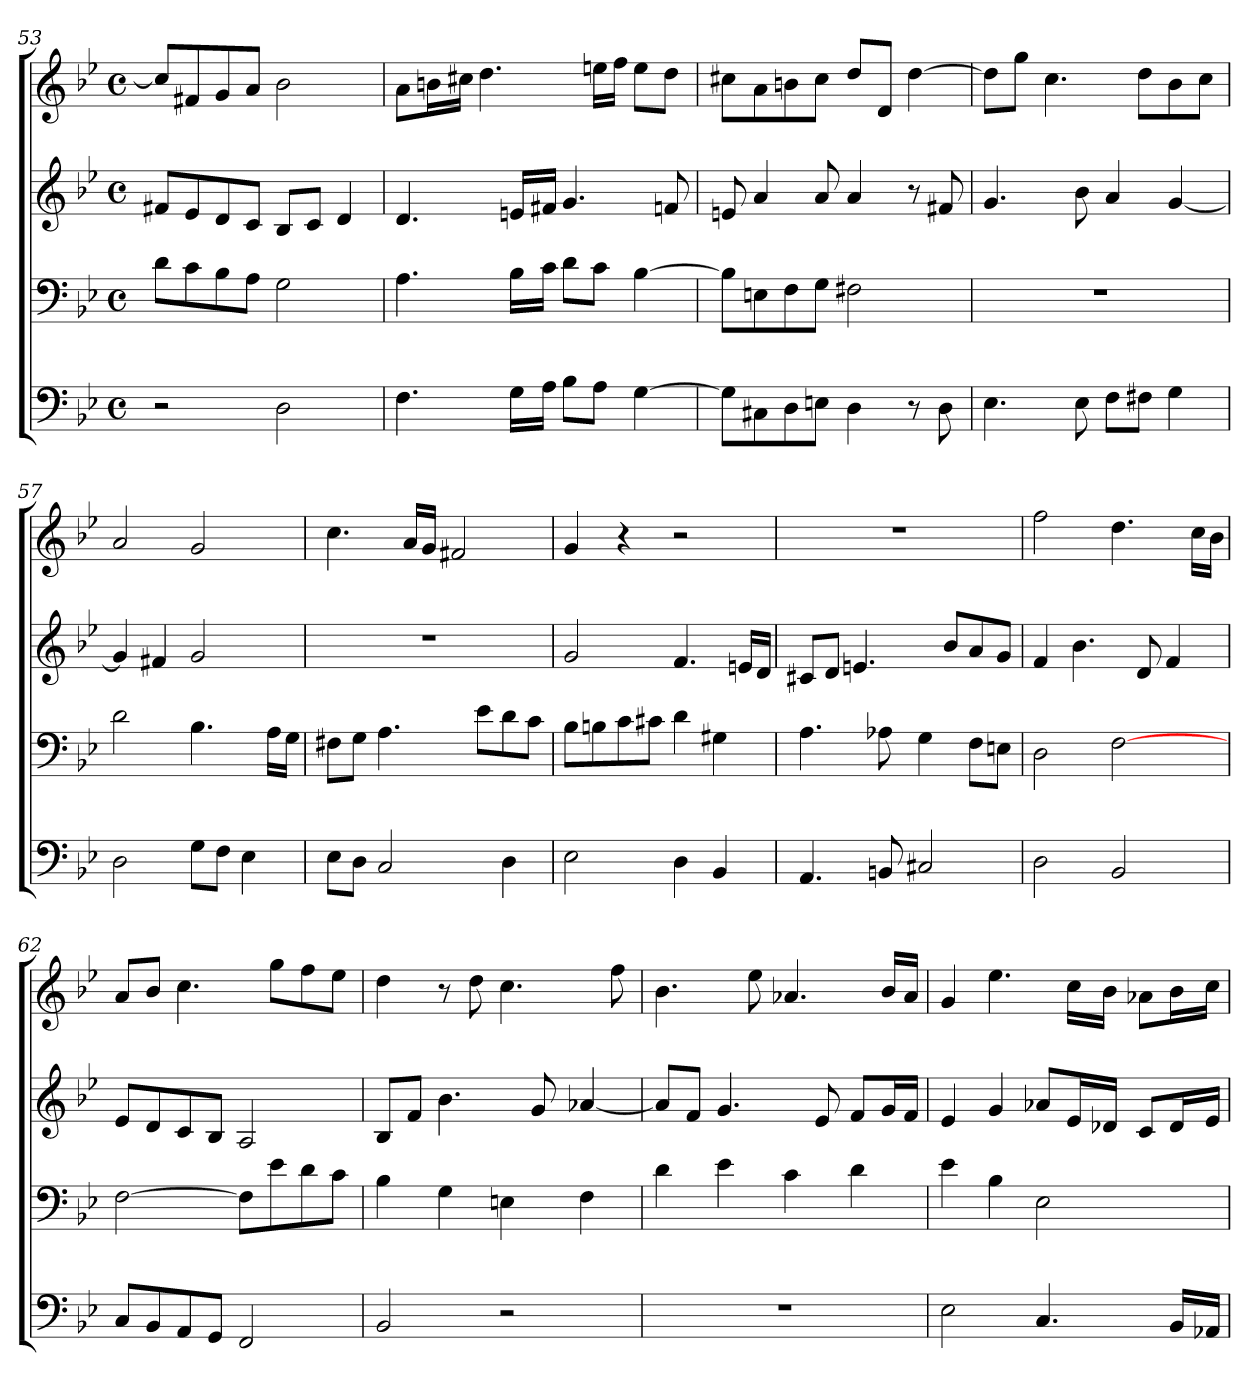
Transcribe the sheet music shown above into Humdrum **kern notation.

**kern	**kern	**kern	**kern
*part4	*part3	*part2	*part1
*staff4	*staff3	*staff2	*staff1
!!LO:PB:g=z
*clefF4	*clefF4	*clefG2	*clefG2
*k[b-e-]	*k[b-e-]	*k[b-e-]	*k[b-e-]
*M4/4	*M4/4	*M4/4	*M4/4
*met(c)	*met(c)	*met(c)	*met(c)
=53	=53	=53	=53
2r	8d\L	8f#X/L	8cc/L]
.	8c\	8e-/	8f#X/
.	8B-\	8d/	8g/
.	8A\J	8c/J	8a/J
2D\	2G\	8B-/L	2b-\
.	.	8c/J	.
.	.	4d/	.
=54	=54	=54	=54
4.F\	4.A\	4.d/	8a\L
.	.	.	16bn\L
.	.	.	16cc#X\JJ
.	.	.	4.dd\
16G\LL	16B-\LL	16en/LL	.
16A\JJ	16c\JJ	16f#X/JJ	.
8B-\L	8d\L	4.g/	.
8A\J	8c\J	.	16een\LL
.	.	.	16ff\JJ
[4G\	[4B-\	.	8ee\L
.	.	8fn/	8dd\J
=55	=55	=55	=55
8G\L]	8B-\L]	8en/	8cc#X\L
8C#X\	8En\	4a/	8a\
8D\	8F\	.	8bn\
8En\J	8G\J	8a/	8cc#\J
4D\	2F#X\	4a/	8dd/L
.	.	.	8d/J
8r	.	8r	[4dd\
8D\	.	8f#X/	.
=56	=56	=56	=56
4.E-\	1r	4.g/	8dd\L]
.	.	.	8gg\J
.	.	.	4.cc\
8E-\	.	8b-\	.
8F\L	.	4a/	.
8F#X\J	.	.	8dd\L
4G\	.	[4g/	8b-\
.	.	.	8cc\J
!!LO:LB:g=z
=57	=57	=57	=57
2D\	2d\	4g/]	2a/
.	.	4f#X/	.
8G\L	4.B-\	2g/	2g/
8F\J	.	.	.
4E-\	.	.	.
.	16A\LL	.	.
.	16G\JJ	.	.
=58	=58	=58	=58
8E-\L	8F#X\L	1r	4.cc\
8D\J	8G\J	.	.
2C/	4.A\	.	.
.	.	.	16a/LL
.	.	.	16g/JJ
.	.	.	2f#X/
.	8e-\L	.	.
4D\	8d\	.	.
.	8c\J	.	.
=59	=59	=59	=59
2E-\	8B-\L	2g/	4g/
.	8Bn\	.	.
.	8c\	.	4r
.	8c#X\J	.	.
4D\	4d\	4.f/	2r
4BB-/	4G#X\	.	.
.	.	16en/LL	.
.	.	16d/JJ	.
=60	=60	=60	=60
4.AA/	4.A\	8c#X/L	1r
.	.	8d/J	.
.	.	4.en/	.
8BBn/	8A-X\	.	.
2C#X/	4G\	.	.
.	.	8b-/L	.
.	8F\L	8a/	.
.	8En\J	8g/J	.
=61	=61	=61	=61
2D\	2D\	4f/	2ff\
.	.	4.b-\	.
2BB-/	[2F\	.	4.dd\
.	.	8d/	.
.	.	4f/	.
.	.	.	16cc\LL
.	.	.	16b-\JJ
!!LO:LB:g=z
=62	=62	=62	=62
8C/L	[2F\	8e-/L	8a/L
8BB-/	.	8d/	8b-/J
8AA/	.	8c/	4.cc\
8GG/J	.	8B-/J	.
2FF/	8F\L]	2A/	.
.	8e-\	.	8gg\L
.	8d\	.	8ff\
.	8c\J	.	8ee-\J
=63	=63	=63	=63
2BB-/	4B-\	8B-/L	4dd\
.	.	8f/J	.
.	4G\	4.b-\	8r
.	.	.	8dd\
2r	4En\	.	4.cc\
.	.	8g/	.
.	4F\	[4a-X/	.
.	.	.	8ff\
=64	=64	=64	=64
1r	4d\	8a-/L]	4.b-\
.	.	8f/J	.
.	4e-\	4.g/	.
.	.	.	8ee-\
.	4c\	.	4.a-X/
.	.	8e-/	.
.	4d\	8f/L	.
.	.	16g/L	16b-/LL
.	.	16f/JJ	16a-/JJ
=65	=65	=65	=65
2E-\	4e-\	4e-/	4g/
.	4B-\	4g/	4.ee-\
4.C/	2E-\	8a-X/L	.
.	.	16e-/L	16cc\LL
.	.	16d-X/JJ	16b-\JJ
.	.	8c/L	8a-X\L
16BB-/LL	.	16d-/L	16b-\L
16AA-X/JJ	.	16e-/JJ	16cc\JJ
=	=	=	=
*-	*-	*-	*-
